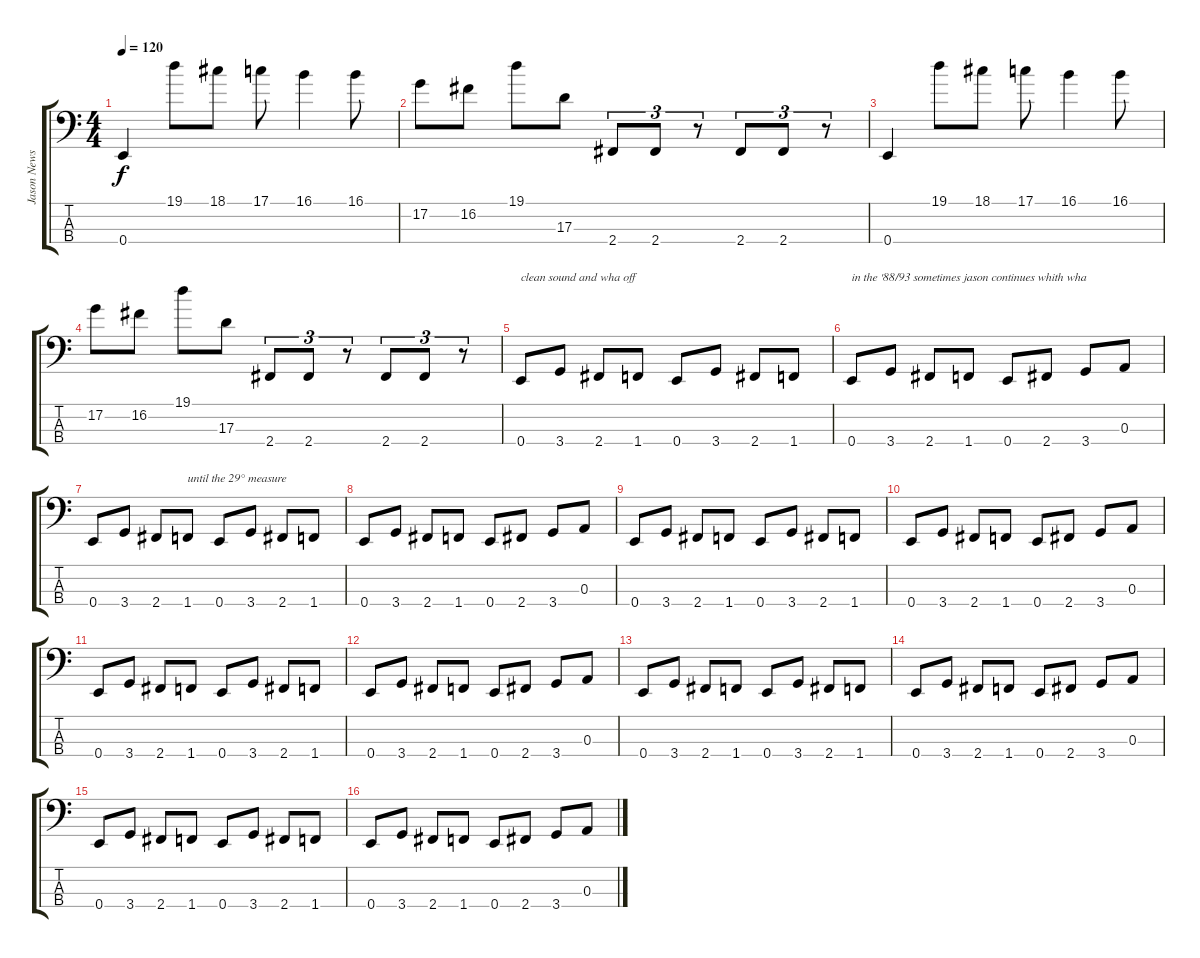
\track ("Jason Newsted" "Jason News") {instrument electricbasspick}
\staff {score tabs}
\tuning (G2 D2 A1 E1) {hide}
\ts (4 4)
\tempo 120
\clef f4
\ks c
0.4.4{dy f} 19.1.8 18.1.8 17.1.8 16.1.4 16.1.8 |
17.2.8 16.2.8 19.1.8 17.3.8 2.4.8{tu (3 2)} 2.4.8{tu (3 2)} r.8{tu (3 2)} 2.4.8{tu (3 2)} 2.4.8{tu (3 2)} r.8{tu (3 2)} |
0.4.4 19.1.8 18.1.8 17.1.8 16.1.4 16.1.8 |
17.2.8 16.2.8 19.1.8 17.3.8 2.4.8{tu (3 2)} 2.4.8{tu (3 2)} r.8{tu (3 2)} 2.4.8{tu (3 2)} 2.4.8{tu (3 2)} r.8{tu (3 2)} |
0.4.8{txt "clean sound and wha off" instrument electricbasspick} 3.4.8 2.4.8 1.4.8 0.4.8 3.4.8 2.4.8 1.4.8 |
0.4.8{txt "in the '88/93 sometimes jason continues whith wha"} 3.4.8 2.4.8 1.4.8 0.4.8 2.4.8 3.4.8 0.3.8 |
0.4.8 3.4.8 2.4.8 1.4.8{txt "until the 29° measure"} 0.4.8 3.4.8 2.4.8 1.4.8 |
0.4.8 3.4.8 2.4.8 1.4.8 0.4.8 2.4.8 3.4.8 0.3.8 |
0.4.8 3.4.8 2.4.8 1.4.8 0.4.8 3.4.8 2.4.8 1.4.8 |
0.4.8 3.4.8 2.4.8 1.4.8 0.4.8 2.4.8 3.4.8 0.3.8 |
0.4.8 3.4.8 2.4.8 1.4.8 0.4.8 3.4.8 2.4.8 1.4.8 |
0.4.8 3.4.8 2.4.8 1.4.8 0.4.8 2.4.8 3.4.8 0.3.8 |
0.4.8 3.4.8 2.4.8 1.4.8 0.4.8 3.4.8 2.4.8 1.4.8 |
0.4.8 3.4.8 2.4.8 1.4.8 0.4.8 2.4.8 3.4.8 0.3.8 |
0.4.8 3.4.8 2.4.8 1.4.8 0.4.8 3.4.8 2.4.8 1.4.8 |
0.4.8 3.4.8 2.4.8 1.4.8 0.4.8 2.4.8 3.4.8 0.3.8
